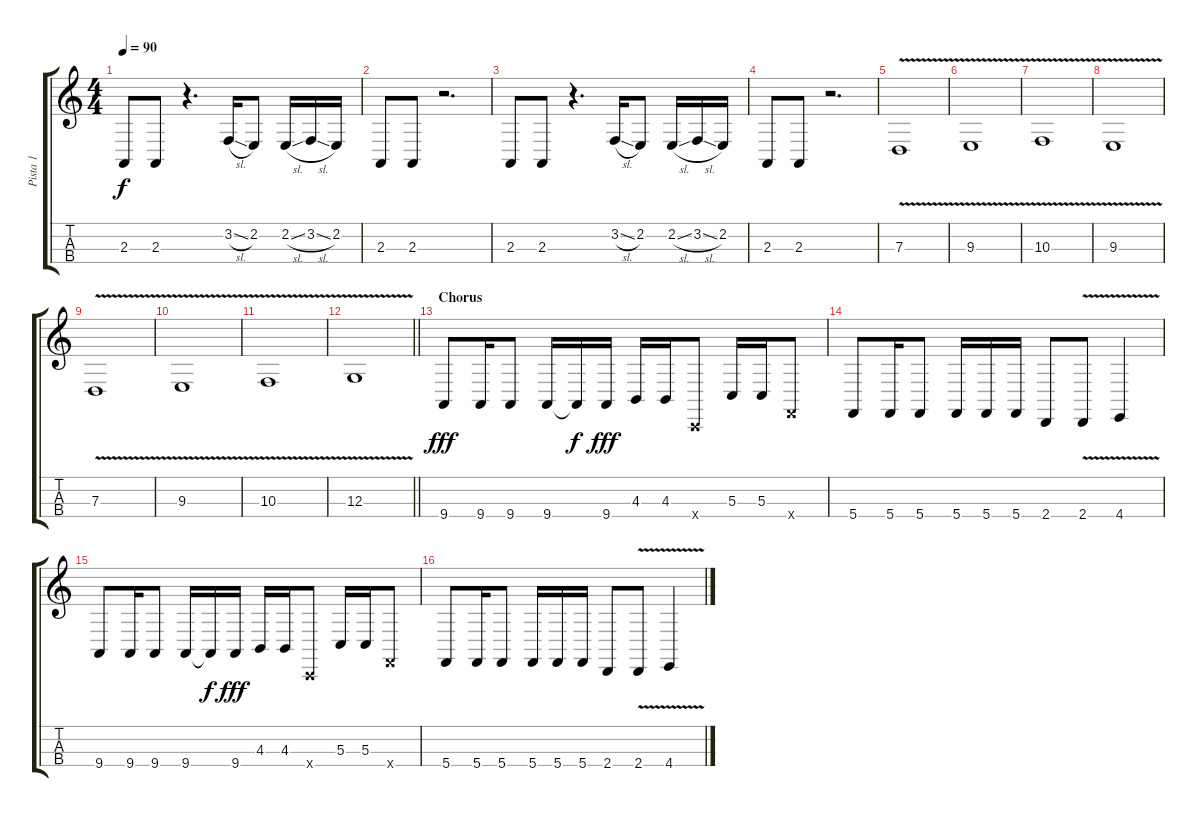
\track ("Pista 1" "Pista 1") {instrument cello}
\staff {score tabs}
\tuning (A3 D3 G2 C2) {hide}
\ts (4 4)
\tempo 90
\clef g2
\ks c
2.3.8{dy f} 2.3.8 r.4{d} 3.2{sl}.16 2.2.8 2.2{sl}.16 3.2{sl}.16 2.2.16 |
2.3.8 2.3.8 r.2{d} |
2.3.8 2.3.8 r.4{d} 3.2{sl}.16 2.2.8 2.2{sl}.16 3.2{sl}.16 2.2.16 |
2.3.8 2.3.8 r.2{d} |
7.3{v}.1{instrument cello} |
9.3{v}.1 |
10.3{v}.1 |
9.3{v}.1 |
7.3{v}.1 |
9.3{v}.1 |
10.3{v}.1 |
\barLineRight lightlight
12.3{v}.1 |
\section ("" "Chorus")
9.4.8{dy fff} 9.4.16 9.4.8 9.4.16 9.4{t}.16{dy f} 9.4.16{dy fff} 4.3.16 4.3.16 0.4{x}.8 5.3.16 5.3.16 5.4{x}.8 |
5.4.8 5.4.16 5.4.8 5.4.16 5.4.16 5.4.16 2.4.8 2.4{v}.8 4.4{v}.4 |
9.4.8 9.4.16 9.4.8 9.4.16 9.4{t}.16{dy f} 9.4.16{dy fff} 4.3.16 4.3.16 0.4{x}.8 5.3.16 5.3.16 5.4{x}.8 |
5.4.8 5.4.16 5.4.8 5.4.16 5.4.16 5.4.16 2.4.8 2.4{v}.8 4.4{v}.4
